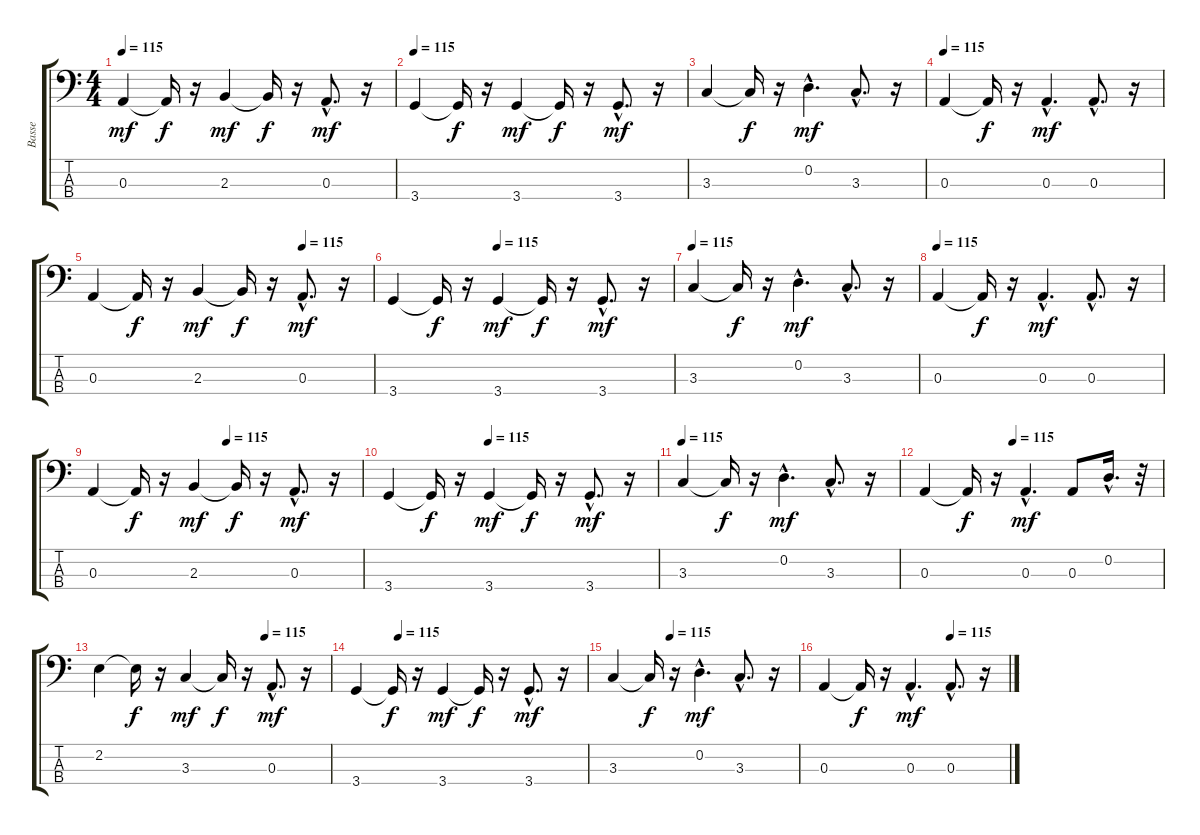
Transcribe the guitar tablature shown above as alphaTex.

\track ("Basse" "Basse") {instrument acousticbass}
\staff {score tabs}
\tuning (G2 D2 A1 E1) {hide}
\ts (4 4)
\tempo 115
\clef f4
\ks c
0.3.4{dy mf} 0.3{t}.16{dy f} r.16 2.3.4{dy mf} 2.3{t}.16{dy f} r.16 0.3{hac}.8{d dy mf} r.16 |
\tempo 115
3.4.4 3.4{t}.16{dy f} r.16 3.4.4{dy mf} 3.4{t}.16{dy f} r.16 3.4{hac}.8{d dy mf} r.16 |
3.3.4 3.3{t}.16{dy f} r.16 0.2{hac}.4{d dy mf} 3.3{hac}.8{d} r.16 |
\tempo 115
0.3.4 0.3{t}.16{dy f} r.16 0.3{hac}.4{d dy mf} 0.3{hac}.8{d} r.16 |
\tempo (115 0.75)
0.3.4 0.3{t}.16{dy f} r.16 2.3.4{dy mf} 2.3{t}.16{dy f} r.16 0.3{hac}.8{d dy mf} r.16 |
\tempo (115 0.375)
3.4.4 3.4{t}.16{dy f} r.16 3.4.4{dy mf} 3.4{t}.16{dy f} r.16 3.4{hac}.8{d dy mf} r.16 |
\tempo 115
3.3.4 3.3{t}.16{dy f} r.16 0.2{hac}.4{d dy mf} 3.3{hac}.8{d} r.16 |
\tempo 115
0.3.4 0.3{t}.16{dy f} r.16 0.3{hac}.4{d dy mf} 0.3{hac}.8{d} r.16 |
\tempo (115 0.5)
0.3.4 0.3{t}.16{dy f} r.16 2.3.4{dy mf} 2.3{t}.16{dy f} r.16 0.3{hac}.8{d dy mf} r.16 |
\tempo (115 0.375)
3.4.4 3.4{t}.16{dy f} r.16 3.4.4{dy mf} 3.4{t}.16{dy f} r.16 3.4{hac}.8{d dy mf} r.16 |
\tempo 115
3.3.4 3.3{t}.16{dy f} r.16 0.2{hac}.4{d dy mf} 3.3{hac}.8{d} r.16 |
\tempo (115 0.375)
0.3.4 0.3{t}.16{dy f} r.16 0.3{hac}.4{d dy mf} 0.3.8 0.2{hac}.16{d} r.32 |
\tempo (115 0.71875)
2.2.4 2.2{t}.16{dy f} r.16 3.3.4{dy mf} 3.3{t}.16{dy f} r.16 0.3{hac}.8{d dy mf} r.16 |
\tempo (115 0.1875)
3.4.4 3.4{t}.16{dy f} r.16 3.4.4{dy mf} 3.4{t}.16{dy f} r.16 3.4{hac}.8{d dy mf} r.16 |
\tempo (115 0.3125)
3.3.4 3.3{t}.16{dy f} r.16 0.2{hac}.4{d dy mf} 3.3{hac}.8{d} r.16 |
\tempo (115 0.6875)
0.3.4 0.3{t}.16{dy f} r.16 0.3{hac}.4{d dy mf} 0.3{hac}.8{d} r.16
